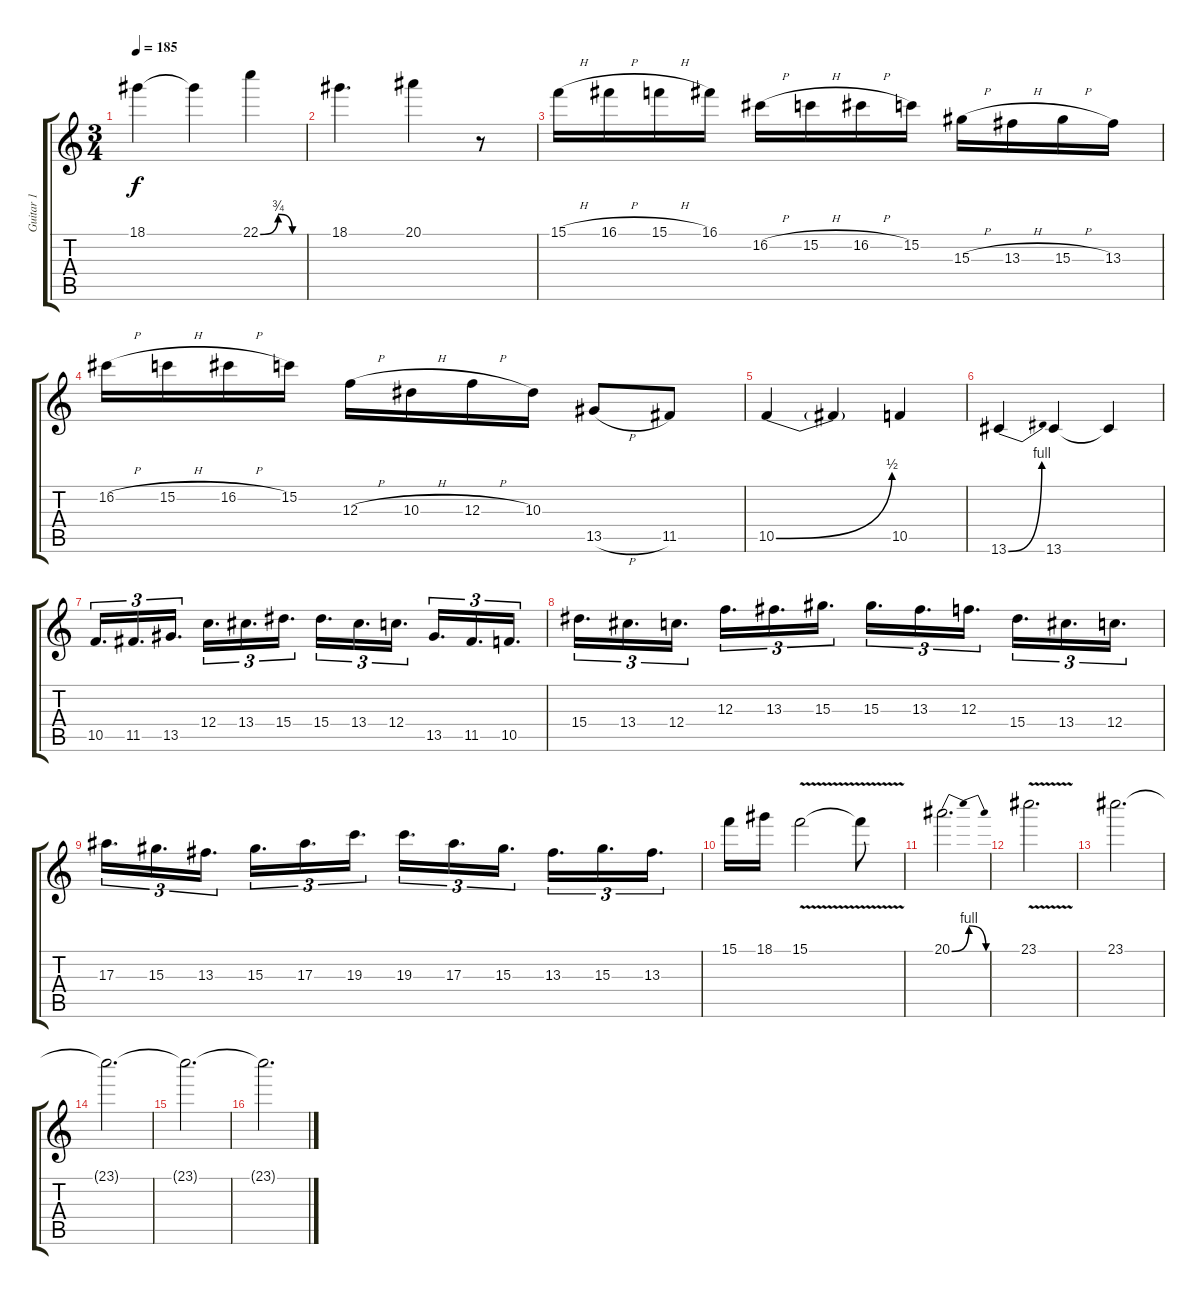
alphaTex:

\track ("Guitar 1" "Guitar 1") {instrument distortionguitar}
\staff {score tabs}
\tuning (D4 A3 F3 C3 G2 C2) {hide}
\ts (3 4)
\tempo 185
\clef g2
\ks c
18.1.4{dy f} 18.1{t}.4 22.1{be (custom 0 0 25 3 45 0 60 0)}.4 |
18.1.4{d} 20.1.4 r.8 |
15.1{h}.16 16.1{h}.16 15.1{h}.16 16.1.16 16.2{h}.16 15.2{h}.16 16.2{h}.16 15.2.16 15.3{h}.16 13.3{h}.16 15.3{h}.16 13.3.16 |
16.2{h}.16 15.2{h}.16 16.2{h}.16 15.2.16 12.3{h}.16 10.3{h}.16 12.3{h}.16 10.3.16 13.5{h}.8 11.5.8 |
10.5{be (bend 0 0 60 2)}.4 10.5{t}.4 10.5.4 |
13.6{be (bend 0 0 60 4)}.4 13.6.4 13.6{t}.4 |
10.5.16{d tu (3 2)} 11.5.16{d tu (3 2)} 13.5.16{d tu (3 2)} 12.4.16{d tu (3 2)} 13.4.16{d tu (3 2)} 15.4.16{d tu (3 2)} 15.4.16{d tu (3 2)} 13.4.16{d tu (3 2)} 12.4.16{d tu (3 2)} 13.5.16{d tu (3 2)} 11.5.16{d tu (3 2)} 10.5.16{d tu (3 2)} |
15.4.16{d tu (3 2)} 13.4.16{d tu (3 2)} 12.4.16{d tu (3 2)} 12.3.16{d tu (3 2)} 13.3.16{d tu (3 2)} 15.3.16{d tu (3 2)} 15.3.16{d tu (3 2)} 13.3.16{d tu (3 2)} 12.3.16{d tu (3 2)} 15.4.16{d tu (3 2)} 13.4.16{d tu (3 2)} 12.4.16{d tu (3 2)} |
17.3.16{d tu (3 2)} 15.3.16{d tu (3 2)} 13.3.16{d tu (3 2)} 15.3.16{d tu (3 2)} 17.3.16{d tu (3 2)} 19.3.16{d tu (3 2)} 19.3.16{d tu (3 2)} 17.3.16{d tu (3 2)} 15.3.16{d tu (3 2)} 13.3.16{d tu (3 2)} 15.3.16{d tu (3 2)} 13.3.16{d tu (3 2)} |
15.1.16 18.1.16 15.1{v}.2 15.1{t}.8 |
20.1{be (bendrelease 0 0 15 4 15 4 60 0)}.2{d} |
23.1{v}.2{d} |
23.1.2{d volume 0} |
23.1{t}.2{d} |
23.1{t}.2{d} |
23.1{t}.2{d}
